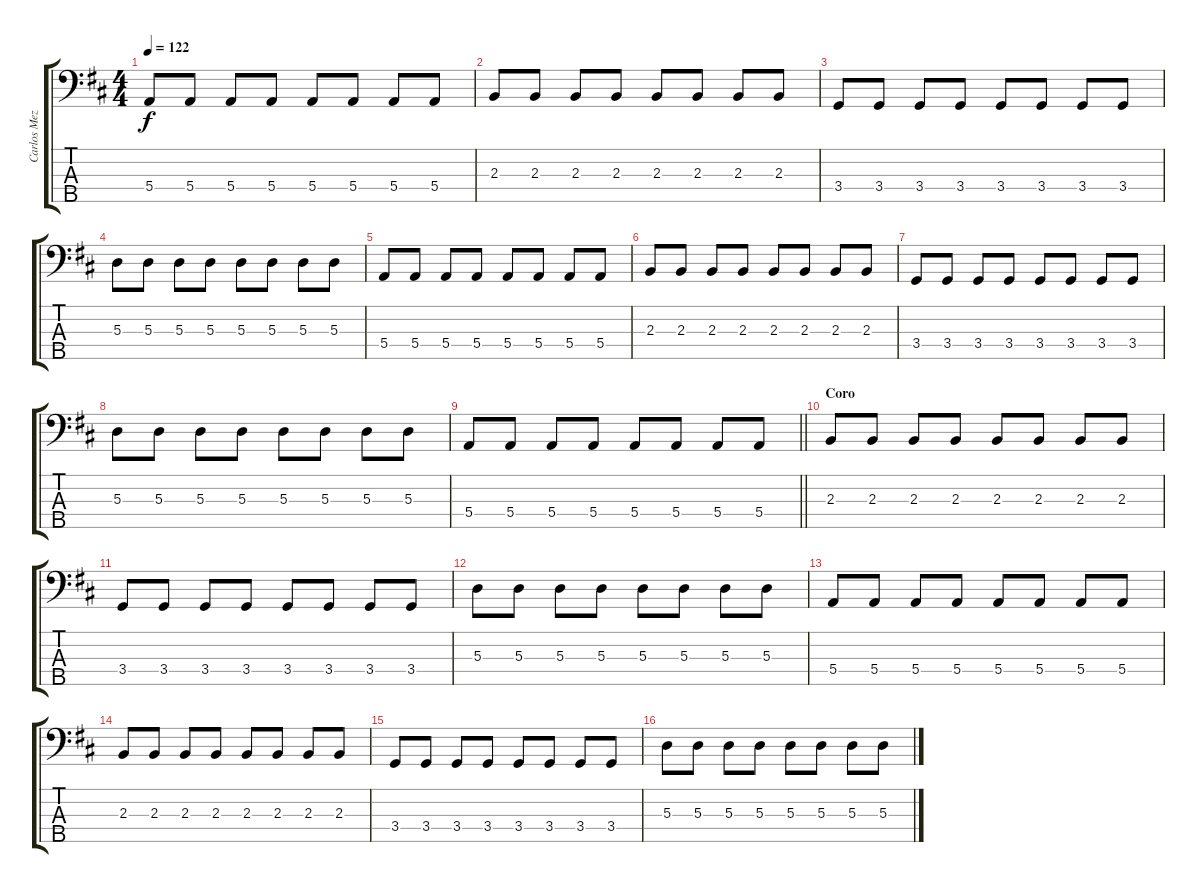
\track ("Carlos Meza" "Carlos Mez") {instrument electricbassfinger}
\staff {score tabs}
\tuning (G2 D2 A1 E1 B0) {hide}
\ts (4 4)
\tempo 122
\clef f4
\ks d
5.4.8{dy f} 5.4.8 5.4.8 5.4.8 5.4.8 5.4.8 5.4.8 5.4.8 |
2.3.8 2.3.8 2.3.8 2.3.8 2.3.8 2.3.8 2.3.8 2.3.8 |
3.4.8 3.4.8 3.4.8 3.4.8 3.4.8 3.4.8 3.4.8 3.4.8 |
5.3.8{volume 16} 5.3.8 5.3.8 5.3.8 5.3.8 5.3.8 5.3.8 5.3.8 |
5.4.8 5.4.8 5.4.8 5.4.8 5.4.8 5.4.8 5.4.8 5.4.8 |
2.3.8 2.3.8 2.3.8 2.3.8 2.3.8 2.3.8 2.3.8 2.3.8 |
3.4.8 3.4.8 3.4.8 3.4.8 3.4.8 3.4.8 3.4.8 3.4.8 |
5.3.8{volume 16} 5.3.8 5.3.8 5.3.8 5.3.8 5.3.8 5.3.8 5.3.8 |
\barLineRight lightlight
5.4.8 5.4.8 5.4.8 5.4.8 5.4.8 5.4.8 5.4.8 5.4.8 |
\section ("" "Coro")
2.3.8 2.3.8 2.3.8 2.3.8 2.3.8 2.3.8 2.3.8 2.3.8 |
3.4.8 3.4.8 3.4.8 3.4.8 3.4.8 3.4.8 3.4.8 3.4.8 |
5.3.8 5.3.8 5.3.8 5.3.8 5.3.8 5.3.8 5.3.8 5.3.8 |
5.4.8 5.4.8 5.4.8 5.4.8 5.4.8 5.4.8 5.4.8 5.4.8 |
2.3.8 2.3.8 2.3.8 2.3.8 2.3.8 2.3.8 2.3.8 2.3.8 |
3.4.8 3.4.8 3.4.8 3.4.8 3.4.8 3.4.8 3.4.8 3.4.8 |
5.3.8 5.3.8 5.3.8 5.3.8 5.3.8 5.3.8 5.3.8 5.3.8
